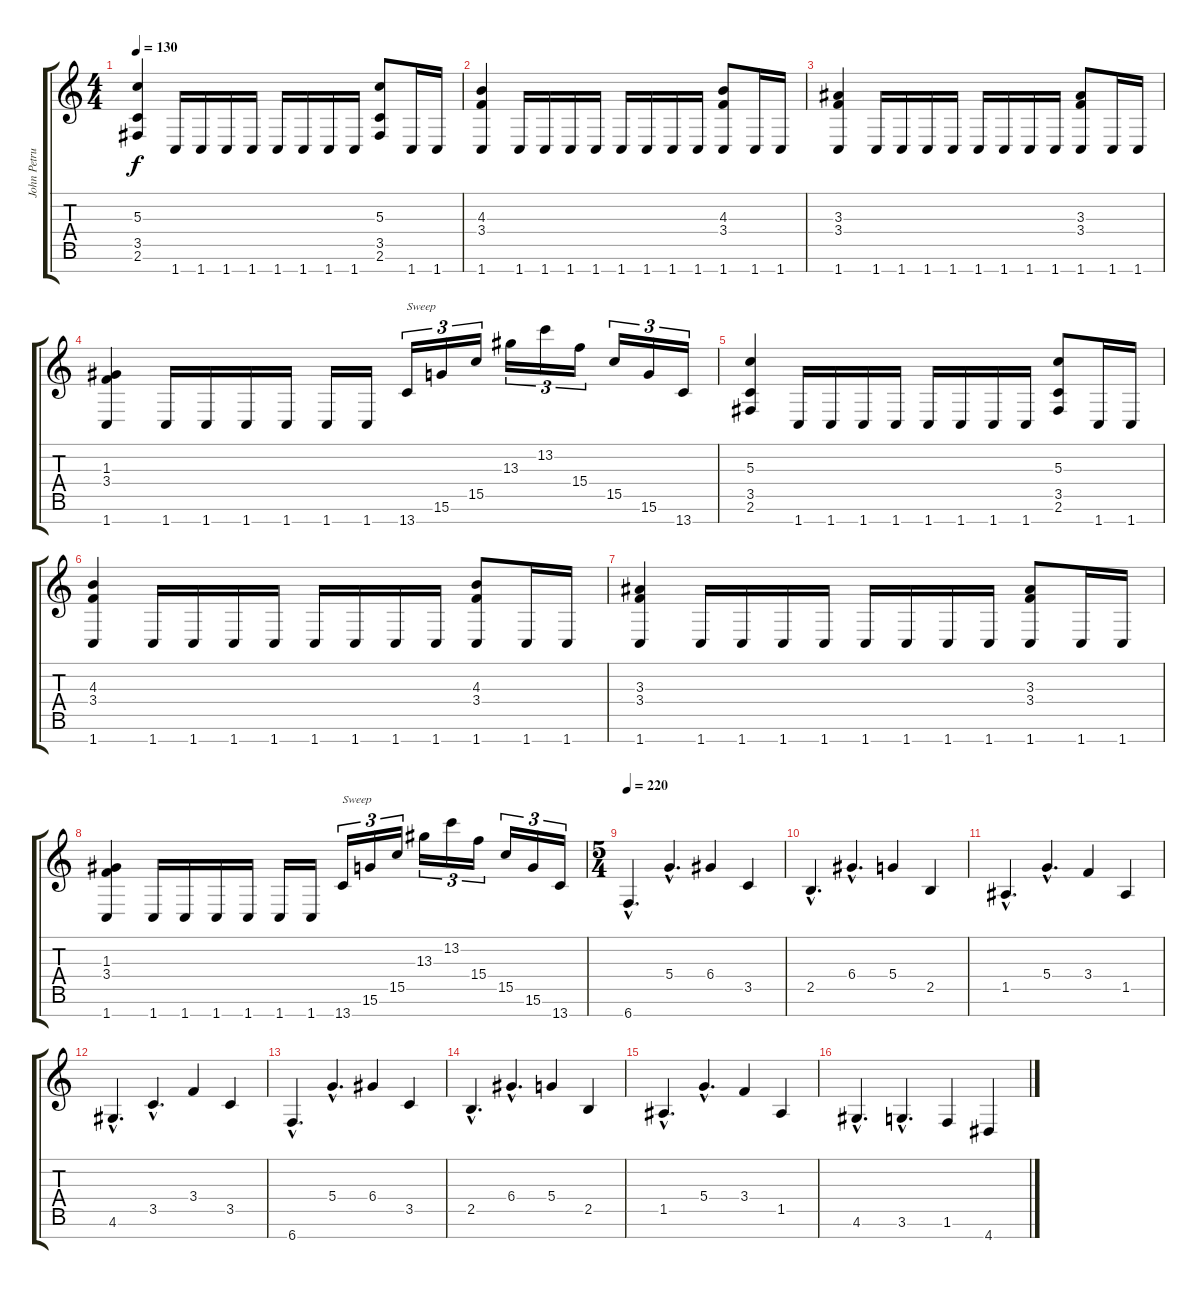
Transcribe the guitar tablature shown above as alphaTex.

\track ("John Petrucci" "John Petru") {instrument distortionguitar}
\staff {score tabs}
\tuning (E4 B3 G3 D3 A2 E2 B1) {hide}
\ts (4 4)
\tempo 130
\clef g2
\ks c
(5.3 3.5 2.6).4{dy f instrument distortionguitar} 1.7.16 1.7.16 1.7.16 1.7.16 1.7.16 1.7.16 1.7.16 1.7.16 (5.3 3.5 2.6).8 1.7.16 1.7.16 |
(4.3 3.4 1.7).4 1.7.16 1.7.16 1.7.16 1.7.16 1.7.16 1.7.16 1.7.16 1.7.16 (4.3 3.4 1.7).8 1.7.16 1.7.16 |
(3.3 3.4 1.7).4 1.7.16 1.7.16 1.7.16 1.7.16 1.7.16 1.7.16 1.7.16 1.7.16 (3.3 3.4 1.7).8 1.7.16 1.7.16 |
(1.3 3.4 1.7).4 1.7.16 1.7.16 1.7.16 1.7.16 1.7.16 1.7.16 13.7.16{tu (3 2) txt "Sweep"} 15.6.16{tu (3 2)} 15.5.16{tu (3 2)} 13.3.16{tu (3 2)} 13.2.16{tu (3 2)} 15.4.16{tu (3 2)} 15.5.16{tu (3 2)} 15.6.16{tu (3 2)} 13.7.16{tu (3 2)} |
(5.3 3.5 2.6).4 1.7.16 1.7.16 1.7.16 1.7.16 1.7.16 1.7.16 1.7.16 1.7.16 (5.3 3.5 2.6).8 1.7.16 1.7.16 |
(4.3 3.4 1.7).4 1.7.16 1.7.16 1.7.16 1.7.16 1.7.16 1.7.16 1.7.16 1.7.16 (4.3 3.4 1.7).8 1.7.16 1.7.16 |
(3.3 3.4 1.7).4 1.7.16 1.7.16 1.7.16 1.7.16 1.7.16 1.7.16 1.7.16 1.7.16 (3.3 3.4 1.7).8 1.7.16 1.7.16 |
(1.3 3.4 1.7).4 1.7.16 1.7.16 1.7.16 1.7.16 1.7.16 1.7.16 13.7.16{tu (3 2) txt "Sweep"} 15.6.16{tu (3 2)} 15.5.16{tu (3 2)} 13.3.16{tu (3 2)} 13.2.16{tu (3 2)} 15.4.16{tu (3 2)} 15.5.16{tu (3 2)} 15.6.16{tu (3 2)} 13.7.16{tu (3 2)} |
\ts (5 4)
\tempo 220
6.7{hac}.4{d} 5.4{hac}.4{d} 6.4.4 3.5.4 |
2.5{hac}.4{d} 6.4{hac}.4{d} 5.4.4 2.5.4 |
1.5{hac}.4{d} 5.4{hac}.4{d} 3.4.4 1.5.4 |
4.6{hac}.4{d} 3.5{hac}.4{d} 3.4.4 3.5.4 |
6.7{hac}.4{d} 5.4{hac}.4{d} 6.4.4 3.5.4 |
2.5{hac}.4{d} 6.4{hac}.4{d} 5.4.4 2.5.4 |
1.5{hac}.4{d} 5.4{hac}.4{d} 3.4.4 1.5.4 |
4.6{hac}.4{d} 3.6{hac}.4{d} 1.6.4 4.7.4
